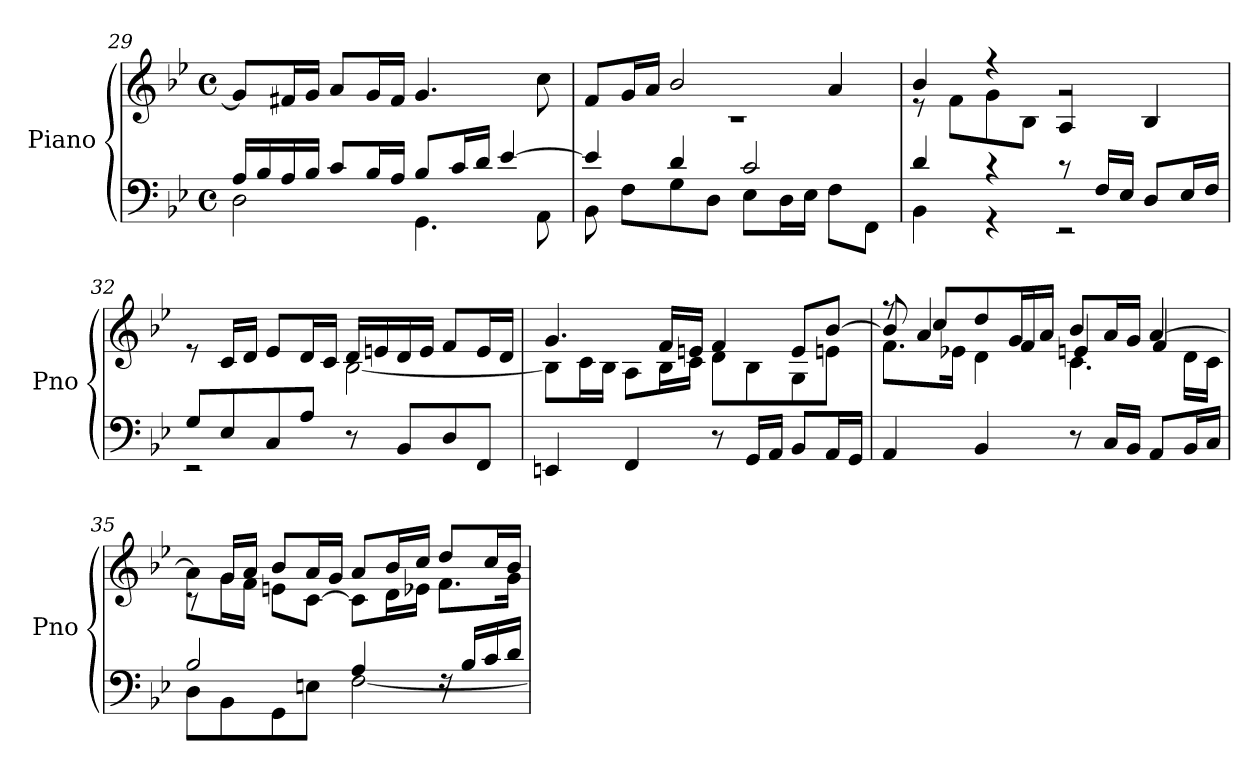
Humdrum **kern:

**kern	**kern
*part1	*part1
*staff2	*staff1
*I"Piano	*
*I'Pno	*
*clefF4	*clefG2
*k[b-e-]	*k[b-e-]
*M4/4	*M4/4
*met(c)	*met(c)
=29	=29
*^	*
16A/LL	2D\	8g/L]
16B-/	.	.
16A/	.	16f#X/L
16B-/JJ	.	16g/JJ
8c/L	.	8a/L
16B-/L	.	16g/L
16A/JJ	.	16f#/JJ
8B-/L	4.GG\	4.g/
16c/L	.	.
16d/JJ	.	.
[4e-/	.	.
.	8AA\	8cc\
!!LO:LB:g=z
=30	=30	=30
*	*	*^
4e-/]	8BB-\	8f/L	1r
.	8F\L	16g/L	.
.	.	16a/JJ	.
4d/	8G\	2b-/	.
.	8D\J	.	.
2c/	8E-\L	.	.
.	16D\L	.	.
.	16E-\JJ	.	.
.	8F\L	4a/	.
.	8FF\J	.	.
=31	=31	=31	=31
4d/	4BB-\	4b-/	8re
.	.	.	8f\L
4r	4r	4r	8g\
.	.	.	8B-\J
8r	2r	2rg	4A/
16F/LL	.	.	.
16E-/JJ	.	.	.
8D/L	.	.	4B-/
16E-/L	.	.	.
16F/JJ	.	.	.
=32	=32	=32	=32
8G/L	2r	8re	2rddyy
8E-/	.	16c/LL	.
.	.	16d/JJ	.
8C/	.	8e-/L	.
8A/J	.	16d/L	.
.	.	16c/JJ	.
8r	2ryy	16d/LL	[2B-\
.	.	16en/	.
8BB-/L	.	16d/	.
.	.	16e/JJ	.
8D/	.	8f/L	.
8FF/J	.	16e/L	.
.	.	16d/JJ	.
*v	*v	*	*
!!LO:PB:g=z	!!
=33	=33	=33
4EEn/	4.g/	8B-\L]
.	.	16c\L
.	.	16B-\JJ
4FF/	.	8A\L
.	16f/LL	16B-\L
.	16en/JJ	16c\JJ
8r	4f/	8d\L
16GG/LL	.	8B-\
16AA/JJ	.	.
8BB-/L	8e/L	8G\
16AA/L	[8b-/J	8en\J
16GG/JJ	.	.
=34	=34	=34
*	*	*^
4AA/	8b-/]	8.f\L	8rff
.	4a/	.	8cc/L
.	.	16e-X\Jk	.
4BB-/	.	4d\	8dd/
.	16g/LL	.	8f/J
.	16a/JJ	.	.
8r	8b-/L	4.c\	4en/
16C/LL	16a/L	.	.
16BB-/JJ	16g/JJ	.	.
8AA/L	[4a/	.	4f/
16BB-/L	.	16d\LL	.
16C/JJ	.	16c\JJ	.
*	*	*v	*v
=35	=35	=35
*^	*	*
2B-/	8D\L	8a\L]	8r
.	8BB-\	16g\L	16g/LL
.	.	16f\JJ	16a/JJ
.	8GG\	8en\L	8b-/L
.	8En\J	[8c\J	16a/L
.	.	.	16g/JJ
4A/	[2F\	8c\L]	8a/L
.	.	16d\L	16b-/L
.	.	16e-X\JJ	16cc/JJ
16rF	.	8.f\L	8dd/L
16B-/LL	.	.	.
16c/	.	.	16cc/L
16d/JJ	.	16g\Jk	16b-/JJ
*v	*v	*	*
*	*v	*v
=	=
*-	*-
